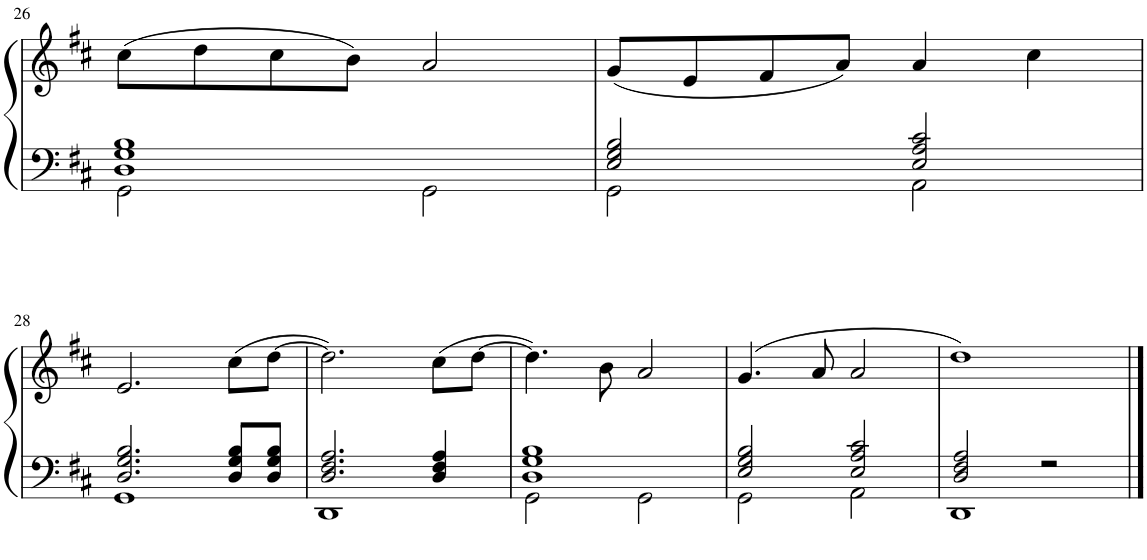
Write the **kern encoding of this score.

**kern	**kern
*part1	*part1
*staff2	*staff1
*I"Piano	*
*I'Pno.	*
!!LO:PB:g=z
*clefF4	*clefG2
*k[f#c#]	*k[f#c#]
*M4/4	*M4/4
=26	=26
*^	*
1D 1G 1B	2GG\	(8cc#\L
.	.	8dd\
.	.	8cc#\
.	.	8b\J)
.	2GG\	2a/
=27	=27	=27
2E/ 2G/ 2B/	2GG\	(8g/L
.	.	8e/
.	.	8f#/
.	.	8a/J)
2E/ 2A/ 2c#/	2AA\	4a/
.	.	4cc#\
!!LO:LB:g=z
=28	=28	=28
2.D/ 2.G/ 2.B/	1GG	2.e/
8D/ 8G/ 8B/L	.	(8cc#\L
8D/ 8G/ 8B/J	.	[8dd\J
=29	=29	=29
2.D/ 2.F#/ 2.A/	1DD	2.dd\])
4D/ 4F#/ 4A/	.	(8cc#\L
.	.	[8dd\J
=30	=30	=30
1D 1G 1B	2GG\	4.dd\])
.	.	8b\
.	2GG\	2a/
=31	=31	=31
2E/ 2G/ 2B/	2GG\	(4.g/
.	.	8a/
2E/ 2A/ 2c#/	2AA\	2a/
=32	=32	=32
2D/ 2F#/ 2A/	1DD	1dd)
2r	.	.
*v	*v	*
==	==
*-	*-
